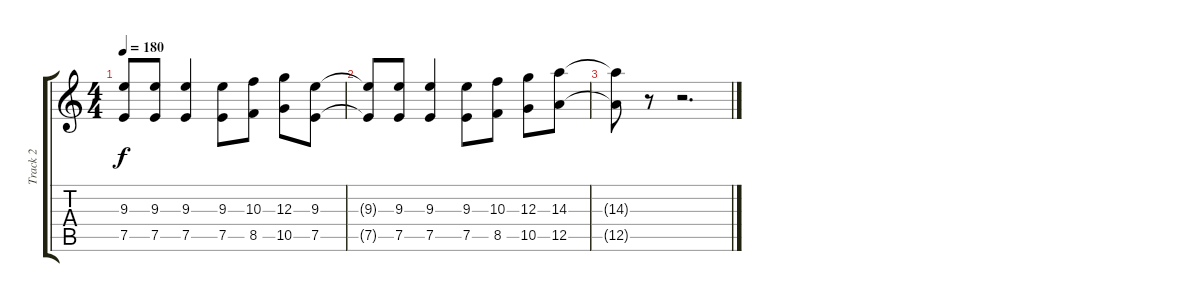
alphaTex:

\track ("Track 2" "Track 2") {instrument overdrivenguitar}
\staff {score tabs}
\tuning (E4 B3 G3 D3 A2 E2) {hide}
\ts (4 4)
\tempo 180
\clef g2
\ks c
(9.3{t} 7.5{t}).8{dy f} (9.3 7.5).8 (9.3 7.5).4 (9.3 7.5).8 (10.3 8.5).8 (12.3 10.5).8 (9.3 7.5).8 |
(9.3{t} 7.5{t}).8 (9.3 7.5).8 (9.3 7.5).4 (9.3 7.5).8 (10.3 8.5).8 (12.3 10.5).8 (14.3 12.5).8 |
(14.3{t} 12.5{t}).8 r.8 r.2{d}
